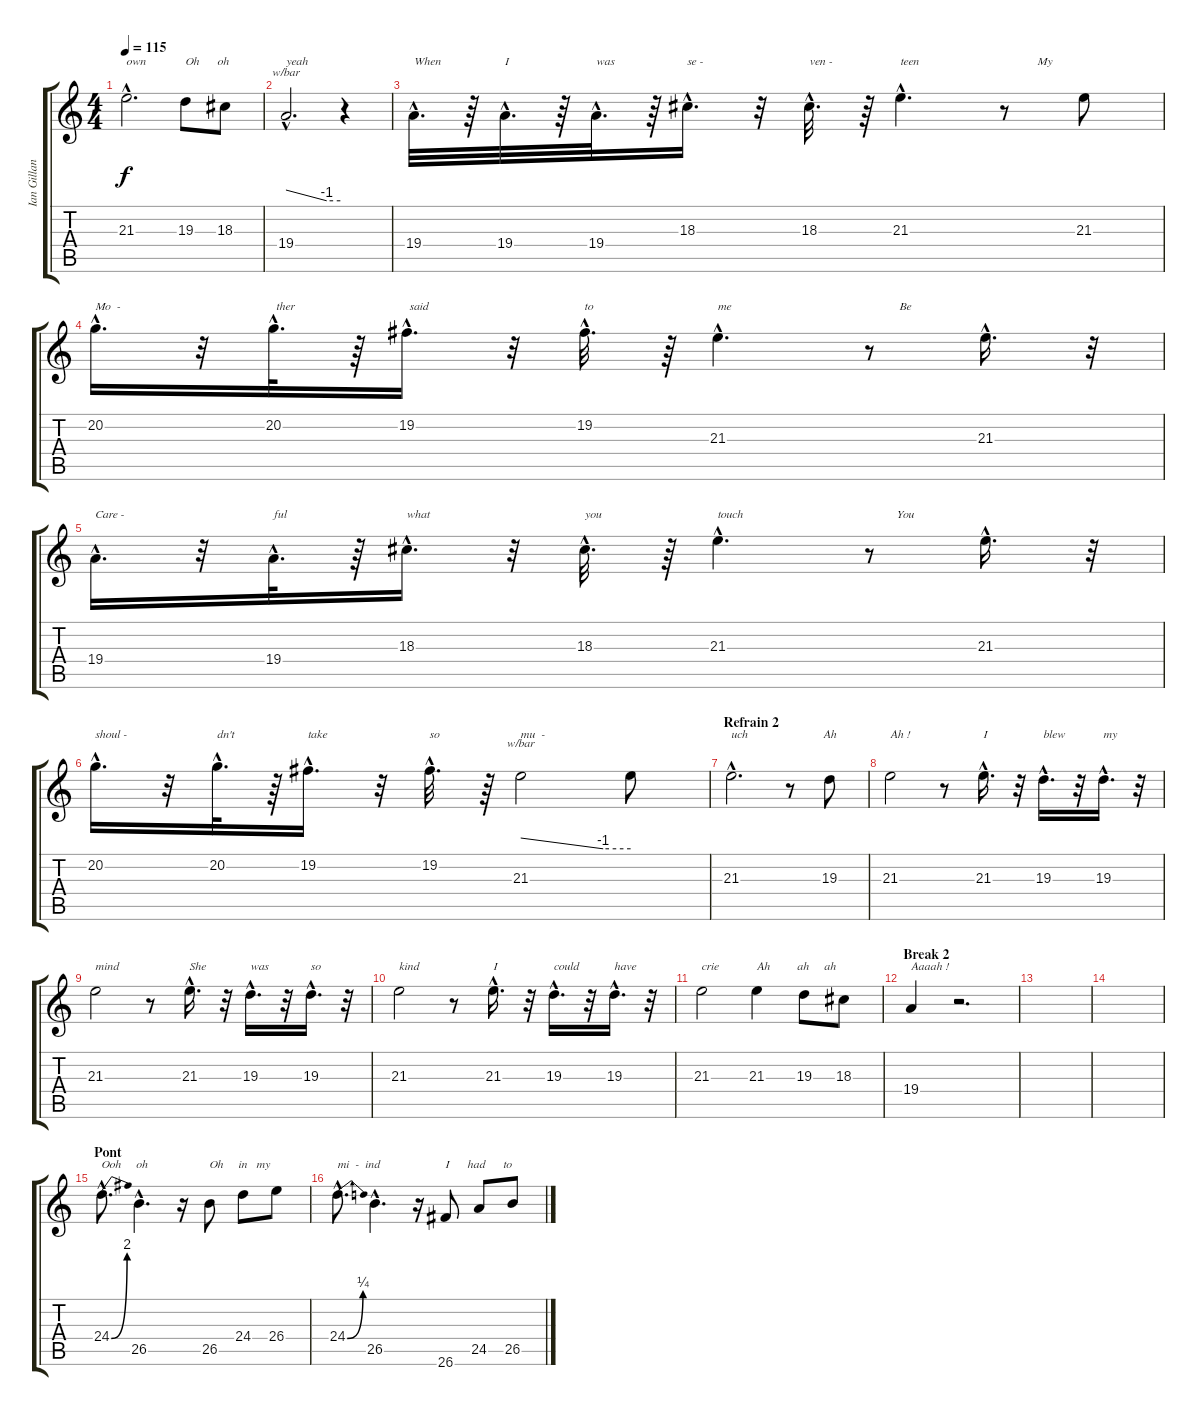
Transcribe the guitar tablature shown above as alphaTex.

\track ("Ian Gillan" "Ian Gillan") {instrument brasssection}
\staff {score tabs}
\tuning (E4 B3 G3 D3 A2 E2) {hide}
\ts (4 4)
\tempo 115
\clef g2
\ks c
21.3{hac}.2{d txt "own" dy f} 19.3.8{txt "Oh      oh"} 18.3.8 |
19.4{hac}.2{d tbe (custom default 0 0 45 -4 60 -4) txt "yeah"} r.4 |
19.4{hac}.32{d txt "When"} r.64 19.4{hac}.32{d txt "I"} r.64 19.4{hac}.32{d txt "was"} r.64 18.3{hac}.16{d txt "se -"} r.32 18.3{hac}.32{d txt "ven -"} r.64 21.3{hac}.4{d txt "teen"} r.8{txt "           My"} 21.3.8 |
20.2{hac}.16{d txt "Mo  - "} r.32 20.2{hac}.32{d txt " ther"} r.64 19.2{hac}.16{d txt " said "} r.32 19.2{hac}.32{d txt "to"} r.64 21.3{hac}.4{d txt "me"} r.8{txt "          Be"} 21.3{hac}.16{d} r.32 |
19.4{hac}.16{d txt "Care - "} r.32 19.4{hac}.32{d txt "ful "} r.64 18.3{hac}.16{d txt "what"} r.32 18.3{hac}.32{d txt "you"} r.64 21.3{hac}.4{d txt "touch"} r.8{txt "         You"} 21.3{hac}.16{d} r.32 |
20.2{hac}.16{d txt "shoul - "} r.32 20.2{hac}.32{d txt "dn't "} r.64 19.2{hac}.16{d txt "take"} r.32 19.2{hac}.32{d txt "so"} r.64 21.3.2{tbe (custom default 0 0 45 -4 60 -4) txt "mu  -"} 21.3{t}.8 |
\section ("" "Refrain 2")
21.3{hac}.2{d txt "uch"} r.8{txt "           Ah       "} 19.3.8 |
21.3.2{txt "Ah !"} r.8 21.3{hac}.16{d txt "I"} r.32 19.3{hac}.16{d txt "blew"} r.32 19.3{hac}.16{d txt "my"} r.32 |
21.3.2{txt "mind"} r.8 21.3{hac}.16{d txt "She"} r.32 19.3{hac}.16{d txt "was"} r.32 19.3{hac}.16{d txt "so"} r.32 |
21.3.2{txt "kind"} r.8 21.3{hac}.16{d txt "I"} r.32 19.3{hac}.16{d txt "could"} r.32 19.3{hac}.16{d txt "have"} r.32 |
21.3.2{txt "crie"} 21.3.4{txt "Ah         ah     ah"} 19.3.8 18.3.8 |
\section ("" "Break 2")
19.4.4{txt "Aaaah !"} r.2{d} |
|
|
\section ("" "Pont")
24.4{be (bend 0 0 60 8) hac}.8{d txt "Ooh     oh"} 26.5{hac}.4{d} r.16 26.5.8{txt "Oh     in   my "} 24.4.8 26.4.8 |
24.4{be (bend 0 0 60 1) hac}.8{d txt "mi  -  ind"} 26.5{hac}.4{d} r.16 26.6.8{txt "I      had      to"} 24.5.8 26.5.8
